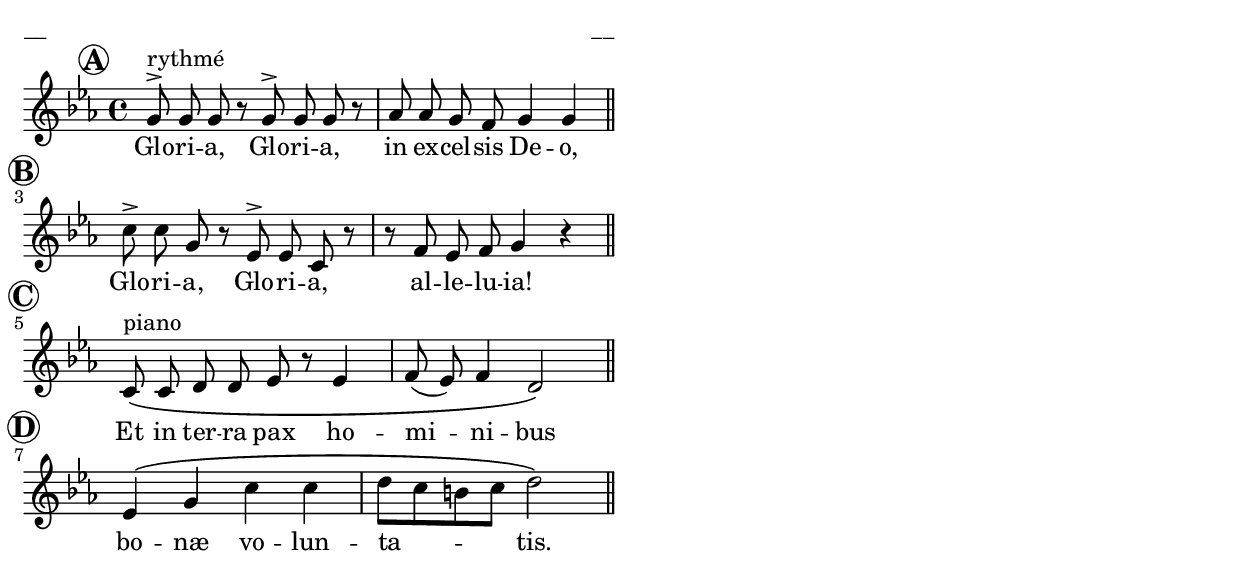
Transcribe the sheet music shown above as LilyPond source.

\version "2.13.16" 
%\header {
%    title = "Gloria ... et in terra pax"
%}
% Chants de Taizé, #4
\paper {
line-width = 10\cm
left-margin = 0.4\cm
between-system-padding = 0.1\cm
between-system-space = 0.1\cm
}
\layout {
indent = #0
ragged-last = ##f
}


voiceA = \relative c' {
\clef "treble"
\key c \minor
\override Score.RehearsalMark #'break-align-symbols = #'(time-signature)
\time 4/4 \mark \markup {  \circle \bold A }
g'8^"rythmé"^> g g r g^> g g r | aes8 aes g f g4 g |
\bar "||" \mark \markup { \circle \bold B }
c8^> c g r ees^> ees c r | r8 f ees f g4 r 
\bar "||" \mark \markup { \circle \bold C }
c,8^"piano"\( c d d ees r ees4 | f8( ees) f4 d2\) 
\bar "||" \mark \markup { \circle \bold D }
ees4\( g c c | d8[ c b c] d2\)
\bar "||" 
} 




lyricA = \lyricmode {
Glo -- ri -- a, Glo -- ri -- a, in ex -- cel -- sis De -- o, 
Glo -- ri -- a, Glo -- ri -- a, al -- le -- lu -- ia!
Et in ter -- ra pax ho -- mi -- ni -- bus bo -- næ vo -- lun -- ta -- tis. 
}



fullScore = <<
\new Staff {
<<
\new Voice = "voiceA" { \oneVoice \autoBeamOff \voiceA }
\lyricsto "voiceA" \new Lyrics \lyricA
>>
}
>>

\score {
\fullScore
\header { piece = "__" opus = "__" }
}
\markup { \with-color #(x11-color 'white) \sans \smaller "__" }
\score {
\unfoldRepeats
\fullScore
\midi {
\context { \Staff \remove "Staff_performer" }
\context { \Voice \consists "Staff_performer" }
}
}


